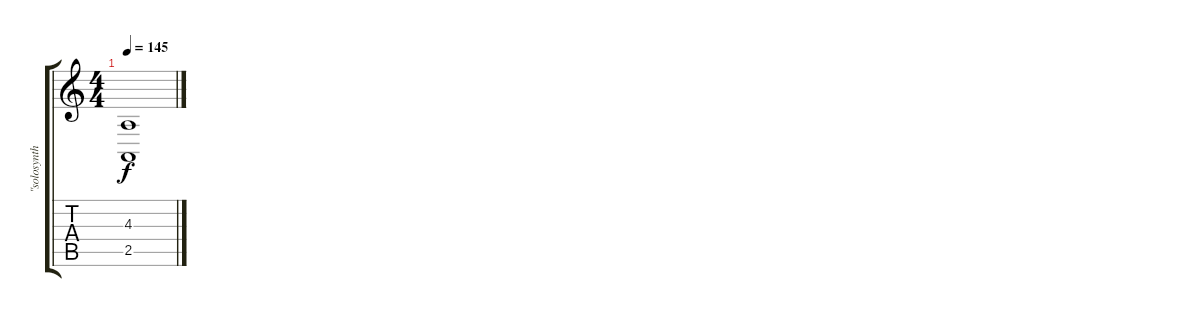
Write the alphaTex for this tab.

\track ("\"solosynth\"" "\"solosynth") {instrument acousticgrandpiano}
\staff {score tabs}
\tuning (D4 A3 F3 C3 G2 D2) {hide}
\ts (4 4)
\tempo 145
\clef g2
\ks c
(4.3{t} 2.5{t}).1{dy f}
